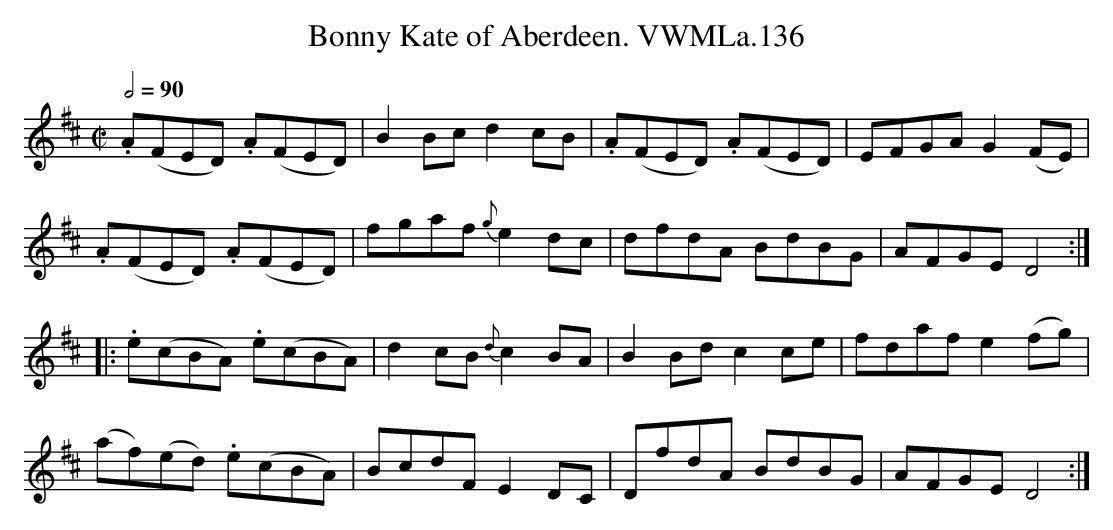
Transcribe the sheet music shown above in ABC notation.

X:1
T:Bonny Kate of Aberdeen. VWMLa.136
M:C|
L:1/8
Q:1/2=90
K:D
.A(FED) .A(FED)|B2Bc d2cB|\
.A(FED) .A(FED)|EFGA G2(FE)|
.A(FED) .A(FED)|fgaf {g}e2dc|\
dfdA BdBG|AFGE D4:|
|:.e(cBA) .e(cBA)|d2cB {d}c2BA|\
B2Bd c2ce|fdaf e2(fg)|
(af)(ed) .e(cBA)|BcdF E2DC|\
DfdA BdBG|AFGE D4:|
